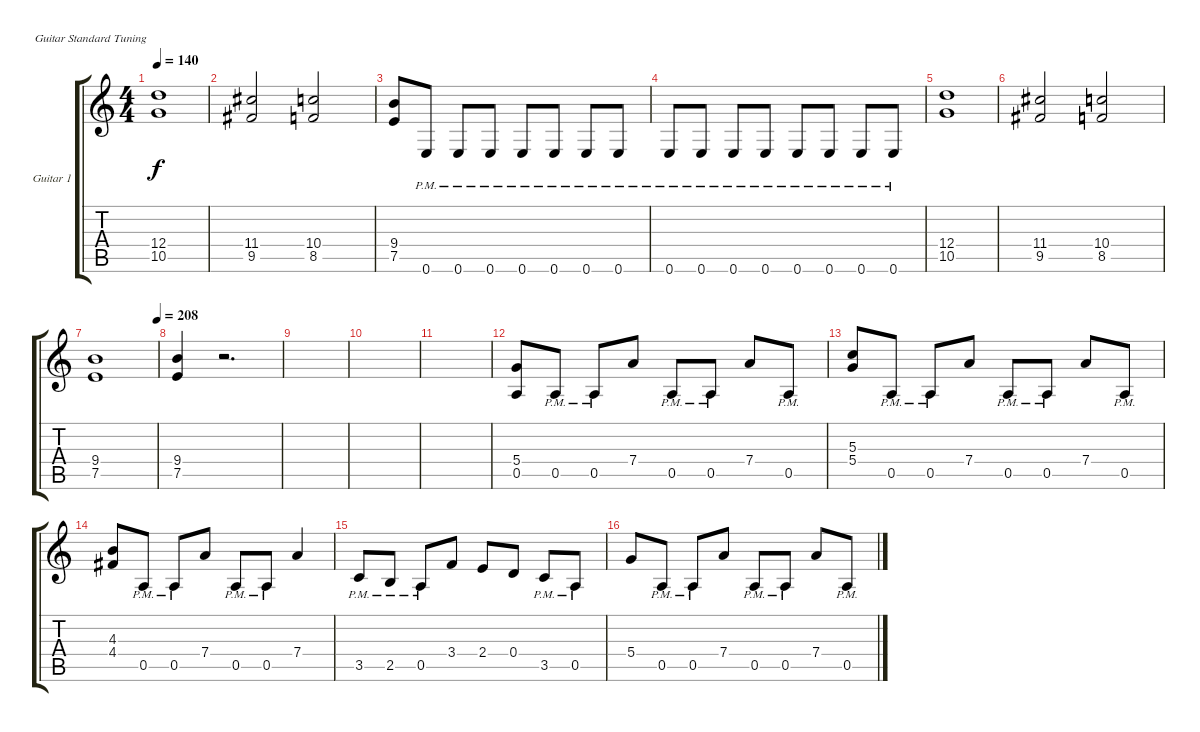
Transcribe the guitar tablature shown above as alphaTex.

\defaultSystemsLayout 4
\bracketExtendMode groupsimilarinstruments
\firstSystemTrackNameOrientation horizontal
\otherSystemsTrackNameOrientation horizontal
\track ("Guitar 1" "Guitar 1") {instrument distortionguitar}
\staff {score tabs}
\tuning (E4 B3 G3 D3 A2 E2)
\ts (4 4)
\tempo 140
\clef g2
\ks c
(12.4 10.5).1{dy f} |
(11.4 9.5).2 (10.4 8.5).2 |
(9.4 7.5).8 0.6{pm}.8 0.6{pm}.8 0.6{pm}.8 0.6{pm}.8 0.6{pm}.8 0.6{pm}.8 0.6{pm}.8 |
0.6{pm}.8 0.6{pm}.8 0.6{pm}.8 0.6{pm}.8 0.6{pm}.8 0.6{pm}.8 0.6{pm}.8 0.6{pm}.8 |
(12.4 10.5).1 |
(11.4 9.5).2 (10.4 8.5).2 |
\tempo (208 1)
(9.4 7.5).1 |
(9.4 7.5).4 r.2{d} |
|
|
|
(5.4 0.5).8 0.5{pm}.8 0.5{pm}.8 7.4.8 0.5{pm}.8 0.5{pm}.8 7.4.8 0.5{pm}.8 |
(5.3 5.4).8 0.5{pm}.8 0.5{pm}.8 7.4.8 0.5{pm}.8 0.5{pm}.8 7.4.8 0.5{pm}.8 |
(4.3 4.4).8 0.5{pm}.8 0.5{pm}.8 7.4.8 0.5{pm}.8 0.5{pm}.8 7.4.4 |
3.5{pm}.8 2.5{pm}.8 0.5{pm}.8 3.4.8 2.4.8 0.4.8 3.5{pm}.8 0.5{pm}.8 |
5.4.8 0.5{pm}.8 0.5{pm}.8 7.4.8 0.5{pm}.8 0.5{pm}.8 7.4.8 0.5{pm}.8
